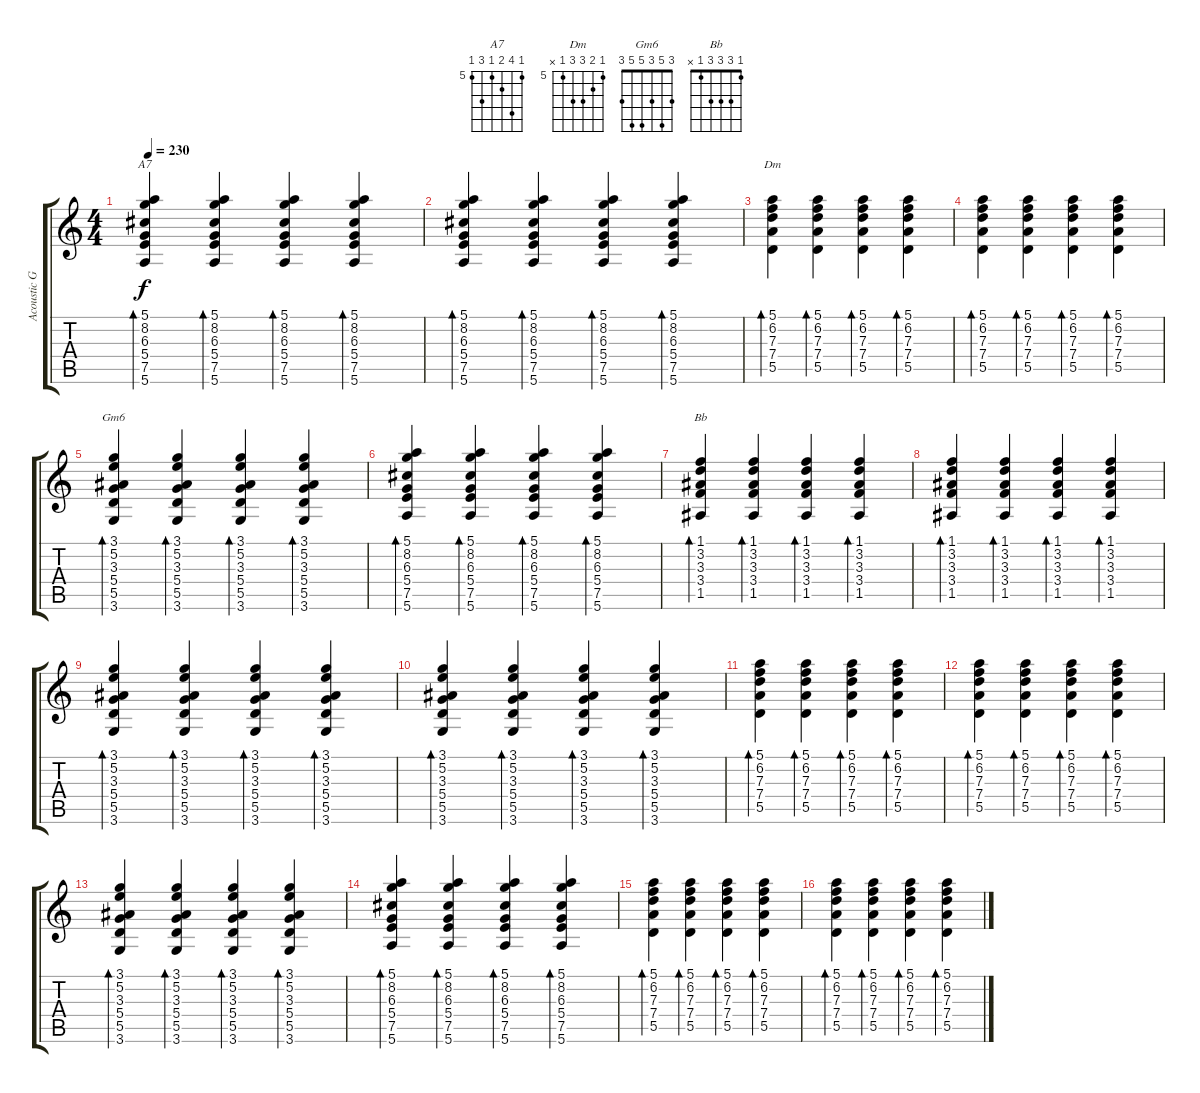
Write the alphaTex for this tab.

\track ("Acoustic Guitar" "Acoustic G") {instrument acousticguitarnylon}
\staff {score tabs}
\tuning (E4 B3 G3 D3 A2 E2) {hide}
\chord ("A7" 5 8 6 5 7 5) {firstfret 5}
\chord ("Dm" 5 6 7 7 5 x) {firstfret 5}
\chord ("Gm6" 3 5 3 5 5 3)
\chord ("Bb" 1 3 3 3 1 x)
\ts (4 4)
\tempo 230
\clef g2
\ks c
(5.1 8.2 6.3 5.4 7.5 5.6).4{bd 120 ch "A7" dy f} (5.1 8.2 6.3 5.4 7.5 5.6).4{bd 120} (5.1 8.2 6.3 5.4 7.5 5.6).4{bd 120} (5.1 8.2 6.3 5.4 7.5 5.6).4{bd 120} |
(5.1 8.2 6.3 5.4 7.5 5.6).4{bd 120} (5.1 8.2 6.3 5.4 7.5 5.6).4{bd 120} (5.1 8.2 6.3 5.4 7.5 5.6).4{bd 120} (5.1 8.2 6.3 5.4 7.5 5.6).4{bd 120} |
(5.1 6.2 7.3 7.4 5.5).4{bd 120 ch "Dm"} (5.1 6.2 7.3 7.4 5.5).4{bd 120} (5.1 6.2 7.3 7.4 5.5).4{bd 120} (5.1 6.2 7.3 7.4 5.5).4{bd 120} |
(5.1 6.2 7.3 7.4 5.5).4{bd 120} (5.1 6.2 7.3 7.4 5.5).4{bd 120} (5.1 6.2 7.3 7.4 5.5).4{bd 120} (5.1 6.2 7.3 7.4 5.5).4{bd 120} |
(3.1 5.2 3.3 5.4 5.5 3.6).4{bd 120 ch "Gm6"} (3.1 5.2 3.3 5.4 5.5 3.6).4{bd 120} (3.1 5.2 3.3 5.4 5.5 3.6).4{bd 120} (3.1 5.2 3.3 5.4 5.5 3.6).4{bd 120} |
(5.1 8.2 6.3 5.4 7.5 5.6).4{bd 120} (5.1 8.2 6.3 5.4 7.5 5.6).4{bd 120} (5.1 8.2 6.3 5.4 7.5 5.6).4{bd 120} (5.1 8.2 6.3 5.4 7.5 5.6).4{bd 120} |
(1.1 3.2 3.3 3.4 1.5).4{bd 120 ch "Bb"} (1.1 3.2 3.3 3.4 1.5).4{bd 120} (1.1 3.2 3.3 3.4 1.5).4{bd 120} (1.1 3.2 3.3 3.4 1.5).4{bd 120} |
(1.1 3.2 3.3 3.4 1.5).4{bd 120} (1.1 3.2 3.3 3.4 1.5).4{bd 120} (1.1 3.2 3.3 3.4 1.5).4{bd 120} (1.1 3.2 3.3 3.4 1.5).4{bd 120} |
(3.1 5.2 3.3 5.4 5.5 3.6).4{bd 120} (3.1 5.2 3.3 5.4 5.5 3.6).4{bd 120} (3.1 5.2 3.3 5.4 5.5 3.6).4{bd 120} (3.1 5.2 3.3 5.4 5.5 3.6).4{bd 120} |
(3.1 5.2 3.3 5.4 5.5 3.6).4{bd 120} (3.1 5.2 3.3 5.4 5.5 3.6).4{bd 120} (3.1 5.2 3.3 5.4 5.5 3.6).4{bd 120} (3.1 5.2 3.3 5.4 5.5 3.6).4{bd 120} |
(5.1 6.2 7.3 7.4 5.5).4{bd 120} (5.1 6.2 7.3 7.4 5.5).4{bd 120} (5.1 6.2 7.3 7.4 5.5).4{bd 120} (5.1 6.2 7.3 7.4 5.5).4{bd 120} |
(5.1 6.2 7.3 7.4 5.5).4{bd 120} (5.1 6.2 7.3 7.4 5.5).4{bd 120} (5.1 6.2 7.3 7.4 5.5).4{bd 120} (5.1 6.2 7.3 7.4 5.5).4{bd 120} |
(3.1 5.2 3.3 5.4 5.5 3.6).4{bd 120} (3.1 5.2 3.3 5.4 5.5 3.6).4{bd 120} (3.1 5.2 3.3 5.4 5.5 3.6).4{bd 120} (3.1 5.2 3.3 5.4 5.5 3.6).4{bd 120} |
(5.1 8.2 6.3 5.4 7.5 5.6).4{bd 120} (5.1 8.2 6.3 5.4 7.5 5.6).4{bd 120} (5.1 8.2 6.3 5.4 7.5 5.6).4{bd 120} (5.1 8.2 6.3 5.4 7.5 5.6).4{bd 120} |
(5.1 6.2 7.3 7.4 5.5).4{bd 120} (5.1 6.2 7.3 7.4 5.5).4{bd 120} (5.1 6.2 7.3 7.4 5.5).4{bd 120} (5.1 6.2 7.3 7.4 5.5).4{bd 120} |
(5.1 6.2 7.3 7.4 5.5).4{bd 120} (5.1 6.2 7.3 7.4 5.5).4{bd 120} (5.1 6.2 7.3 7.4 5.5).4{bd 120} (5.1 6.2 7.3 7.4 5.5).4{bd 120}
